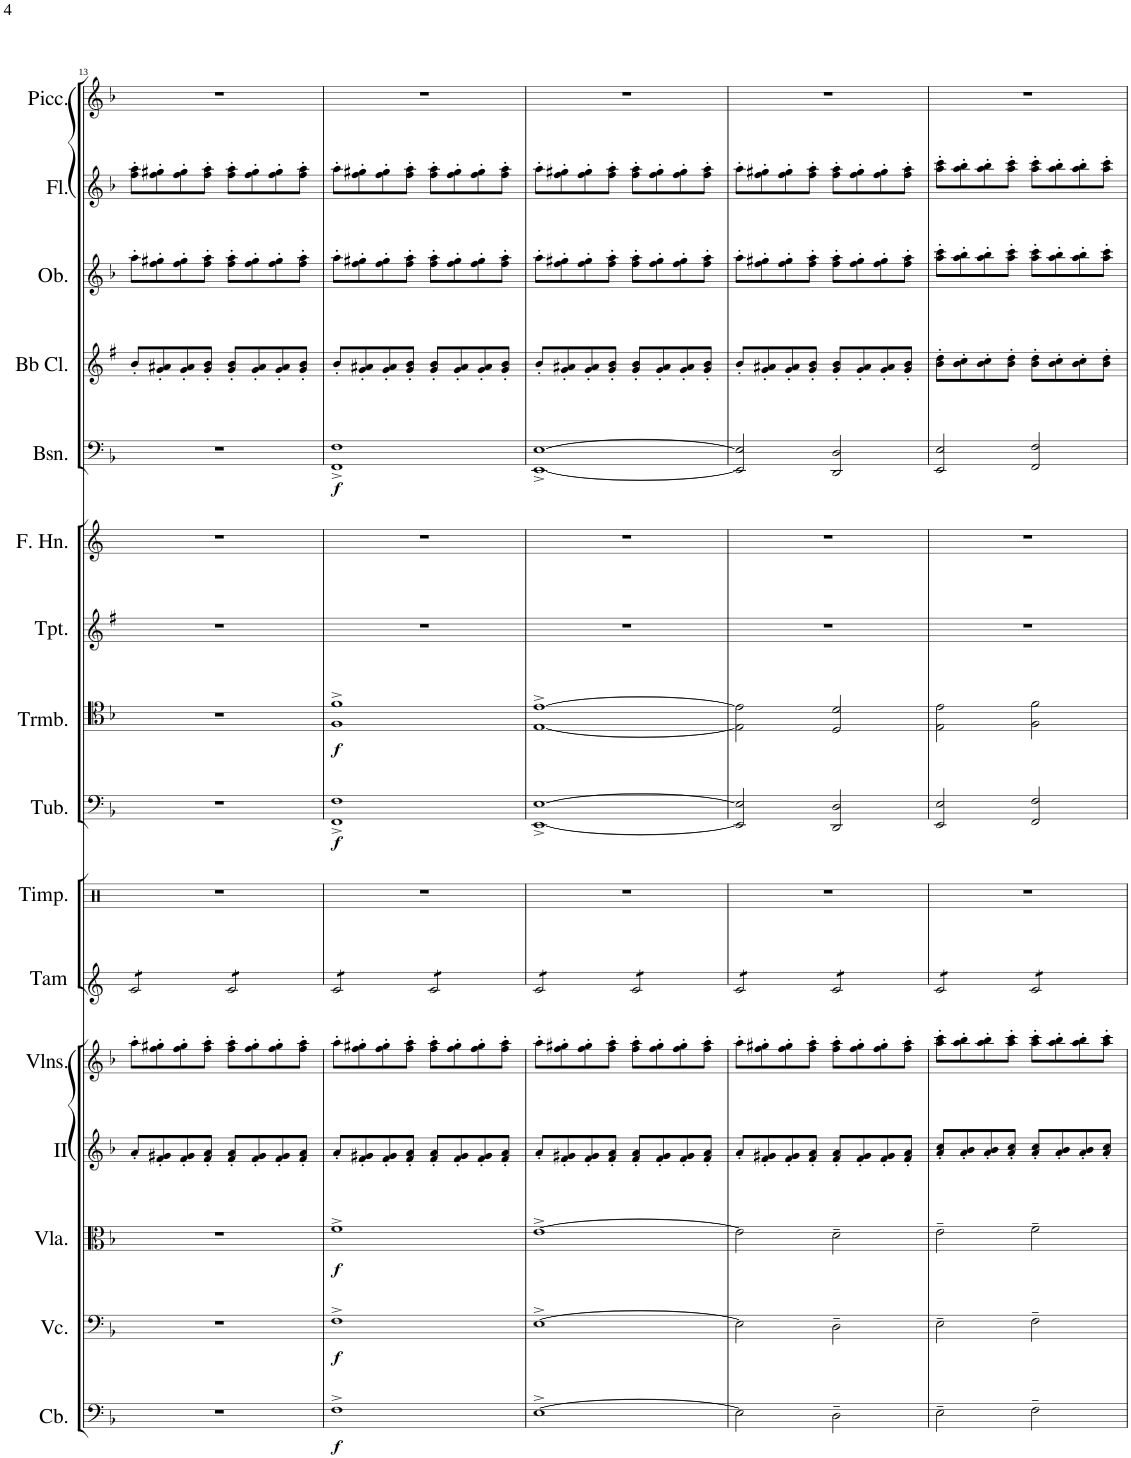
**kern	**dynam	**kern	**dynam	**kern	**dynam	**kern	**kern	**kern	**kern	**kern	**dynam	**kern	**dynam	**kern	**kern	**kern	**dynam	**kern	**kern	**kern	**kern
*part16	*part16	*part15	*part15	*part14	*part14	*part13	*part12	*part11	*part10	*part9	*part9	*part8	*part8	*part7	*part6	*part5	*part5	*part4	*part3	*part2	*part1
*staff16	*staff16	*staff15	*staff15	*staff14	*staff14	*staff13	*staff12	*staff11	*staff10	*staff9	*staff9	*staff8	*staff8	*staff7	*staff6	*staff5	*staff5	*staff4	*staff3	*staff2	*staff1
*I"Contrabass	*	*I"Violoncelli	*	*I"Violas	*	*I"II	*I"Violins 1	*I"Tamtam	*I"Timpani	*I"C Tuba	*	*I"Trombones 1,2	*	*I"Bb Trumpets 1,2	*I"F. Horns  1-4	*I"Bassoons 1,2	*	*I"Bb Clarinets 1,2	*I"Oboes 1,2	*I"Flutes 1,2	*I"Piccolo
*I'Cb.	*	*I'Vc.	*	*I'Vla.	*	*I'II	*I'Vlns.	*I'Tam	*I'Timp.	*I'Tub.	*	*I'Trmb.	*	*I'Tpt.	*I'F. Hn.	*I'Bsn.	*	*I'Bb Cl.	*I'Ob.	*I'Fl.	*I'Picc.
!!LO:PB:g=z
*clefF4	*	*clefF4	*	*clefC3	*	*clefG2	*clefG2	*clefG2	*clefX	*clefF4	*	*clefC4	*	*clefG2	*clefG2	*clefF4	*	*clefG2	*clefG2	*clefG2	*clefG2
*Trd7c12	*	*	*	*	*	*	*	*	*	*	*	*	*	*Trd1c2	*Trd4c7	*	*	*Trd1c2	*	*	*Trd-7c-12
*k[b-]	*	*k[b-]	*	*k[b-]	*	*k[b-]	*k[b-]	*k[b-]	*k[b-]	*k[b-]	*	*k[b-]	*	*k[f#]	*k[]	*k[b-]	*	*k[f#]	*k[b-]	*k[b-]	*k[b-]
*M2/2	*	*M2/2	*	*M2/2	*	*M2/2	*M2/2	*M2/2	*M2/2	*M2/2	*	*M2/2	*	*M2/2	*M2/2	*M2/2	*	*M2/2	*M2/2	*M2/2	*M2/2
=13	=13	=13	=13	=13	=13	=13	=13	=13	=13	=13	=13	=13	=13	=13	=13	=13	=13	=13	=13	=13	=13
*	*	*	*	*	*	*	*	*tremolo	*	*	*	*	*	*	*	*	*	*	*	*	*
1r	.	1r	.	1r	.	8a'/L	8aa'\L	8g/L	1r	1r	.	1r	.	1r	1r	1r	.	8b'/L	8aa'\L	8ff\' 8aa\'L	1r
.	.	.	.	.	.	8f/' 8g#X/'	8ff\' 8gg#X\'	8g/	.	.	.	.	.	.	.	.	.	8g/' 8a#X/'	8ff\' 8gg#X\'	8ff\' 8gg#X\'	.
.	.	.	.	.	.	8f/' 8g#/'	8ff\' 8gg#\'	8g/	.	.	.	.	.	.	.	.	.	8g/' 8a#/'	8ff\' 8gg#\'	8ff\' 8gg#\'	.
.	.	.	.	.	.	8f/' 8a/'J	8ff\' 8aa\'J	8g/J	.	.	.	.	.	.	.	.	.	8g/' 8b/'J	8ff\' 8aa\'J	8ff\' 8aa\'J	.
.	.	.	.	.	.	8f/' 8a/'L	8ff\' 8aa\'L	8g/L	.	.	.	.	.	.	.	.	.	8g/' 8b/'L	8ff\' 8aa\'L	8ff\' 8aa\'L	.
.	.	.	.	.	.	8f/' 8g#/'	8ff\' 8gg#\'	8g/	.	.	.	.	.	.	.	.	.	8g/' 8a#/'	8ff\' 8gg#\'	8ff\' 8gg#\'	.
.	.	.	.	.	.	8f/' 8g#/'	8ff\' 8gg#\'	8g/	.	.	.	.	.	.	.	.	.	8g/' 8a#/'	8ff\' 8gg#\'	8ff\' 8gg#\'	.
.	.	.	.	.	.	8f/' 8a/'J	8ff\' 8aa\'J	8g/J	.	.	.	.	.	.	.	.	.	8g/' 8b/'J	8ff\' 8aa\'J	8ff\' 8aa\'J	.
=14	=14	=14	=14	=14	=14	=14	=14	=14	=14	=14	=14	=14	=14	=14	=14	=14	=14	=14	=14	=14	=14
!	!LO:DY:b	!	!LO:DY:b	!	!LO:DY:b	!	!	!	!	!	!LO:DY:b	!	!LO:DY:b	!	!	!	!LO:DY:b	!	!	!	!
1F^	f	1F^	f	1f^	f	8a'/L	8aa'\L	8g/L	1r	1FF^ 1F^	f	1F^ 1f^	f	1r	1r	1FF^ 1F^	f	8b'/L	8aa'\L	8aa'\L	1r
.	.	.	.	.	.	8f/' 8g#X/'	8ff\' 8gg#X\'	8g/	.	.	.	.	.	.	.	.	.	8g/' 8a#X/'	8ff\' 8gg#X\'	8ff\' 8gg#X\'	.
.	.	.	.	.	.	8f/' 8g#/'	8ff\' 8gg#\'	8g/	.	.	.	.	.	.	.	.	.	8g/' 8a#/'	8ff\' 8gg#\'	8ff\' 8gg#\'	.
.	.	.	.	.	.	8f/' 8a/'J	8ff\' 8aa\'J	8g/J	.	.	.	.	.	.	.	.	.	8g/' 8b/'J	8ff\' 8aa\'J	8ff\' 8aa\'J	.
.	.	.	.	.	.	8f/' 8a/'L	8ff\' 8aa\'L	8g/L	.	.	.	.	.	.	.	.	.	8g/' 8b/'L	8ff\' 8aa\'L	8ff\' 8aa\'L	.
.	.	.	.	.	.	8f/' 8g#/'	8ff\' 8gg#\'	8g/	.	.	.	.	.	.	.	.	.	8g/' 8a#/'	8ff\' 8gg#\'	8ff\' 8gg#\'	.
.	.	.	.	.	.	8f/' 8g#/'	8ff\' 8gg#\'	8g/	.	.	.	.	.	.	.	.	.	8g/' 8a#/'	8ff\' 8gg#\'	8ff\' 8gg#\'	.
.	.	.	.	.	.	8f/' 8a/'J	8ff\' 8aa\'J	8g/J	.	.	.	.	.	.	.	.	.	8g/' 8b/'J	8ff\' 8aa\'J	8ff\' 8aa\'J	.
=15	=15	=15	=15	=15	=15	=15	=15	=15	=15	=15	=15	=15	=15	=15	=15	=15	=15	=15	=15	=15	=15
[1E^	.	[1E^	.	[1e^	.	8a'/L	8aa'\L	8g/L	1r	[1EE^ [1E^	.	[1E^ [1e^	.	1r	1r	[1EE^ [1E^	.	8b'/L	8aa'\L	8aa'\L	1r
.	.	.	.	.	.	8f/' 8g#X/'	8ff\' 8gg#X\'	8g/	.	.	.	.	.	.	.	.	.	8g/' 8a#X/'	8ff\' 8gg#X\'	8ff\' 8gg#X\'	.
.	.	.	.	.	.	8f/' 8g#/'	8ff\' 8gg#\'	8g/	.	.	.	.	.	.	.	.	.	8g/' 8a#/'	8ff\' 8gg#\'	8ff\' 8gg#\'	.
.	.	.	.	.	.	8f/' 8a/'J	8ff\' 8aa\'J	8g/J	.	.	.	.	.	.	.	.	.	8g/' 8b/'J	8ff\' 8aa\'J	8ff\' 8aa\'J	.
.	.	.	.	.	.	8f/' 8a/'L	8ff\' 8aa\'L	8g/L	.	.	.	.	.	.	.	.	.	8g/' 8b/'L	8ff\' 8aa\'L	8ff\' 8aa\'L	.
.	.	.	.	.	.	8f/' 8g#/'	8ff\' 8gg#\'	8g/	.	.	.	.	.	.	.	.	.	8g/' 8a#/'	8ff\' 8gg#\'	8ff\' 8gg#\'	.
.	.	.	.	.	.	8f/' 8g#/'	8ff\' 8gg#\'	8g/	.	.	.	.	.	.	.	.	.	8g/' 8a#/'	8ff\' 8gg#\'	8ff\' 8gg#\'	.
.	.	.	.	.	.	8f/' 8a/'J	8ff\' 8aa\'J	8g/J	.	.	.	.	.	.	.	.	.	8g/' 8b/'J	8ff\' 8aa\'J	8ff\' 8aa\'J	.
=16	=16	=16	=16	=16	=16	=16	=16	=16	=16	=16	=16	=16	=16	=16	=16	=16	=16	=16	=16	=16	=16
2E\]	.	2E\]	.	2e\]	.	8a'/L	8aa'\L	8g/L	1r	2EE/] 2E/]	.	2E\] 2e\]	.	1r	1r	2EE/] 2E/]	.	8b'/L	8aa'\L	8aa'\L	1r
.	.	.	.	.	.	8f/' 8g#X/'	8ff\' 8gg#X\'	8g/	.	.	.	.	.	.	.	.	.	8g/' 8a#X/'	8ff\' 8gg#X\'	8ff\' 8gg#X\'	.
.	.	.	.	.	.	8f/' 8g#/'	8ff\' 8gg#\'	8g/	.	.	.	.	.	.	.	.	.	8g/' 8a#/'	8ff\' 8gg#\'	8ff\' 8gg#\'	.
.	.	.	.	.	.	8f/' 8a/'J	8ff\' 8aa\'J	8g/J	.	.	.	.	.	.	.	.	.	8g/' 8b/'J	8ff\' 8aa\'J	8ff\' 8aa\'J	.
2D~\	.	2D~\	.	2d~\	.	8f/' 8a/'L	8ff\' 8aa\'L	8g/L	.	2DD/ 2D/	.	2D/ 2d/	.	.	.	2DD/ 2D/	.	8g/' 8b/'L	8ff\' 8aa\'L	8ff\' 8aa\'L	.
.	.	.	.	.	.	8f/' 8g#/'	8ff\' 8gg#\'	8g/	.	.	.	.	.	.	.	.	.	8g/' 8a#/'	8ff\' 8gg#\'	8ff\' 8gg#\'	.
.	.	.	.	.	.	8f/' 8g#/'	8ff\' 8gg#\'	8g/	.	.	.	.	.	.	.	.	.	8g/' 8a#/'	8ff\' 8gg#\'	8ff\' 8gg#\'	.
.	.	.	.	.	.	8f/' 8a/'J	8ff\' 8aa\'J	8g/J	.	.	.	.	.	.	.	.	.	8g/' 8b/'J	8ff\' 8aa\'J	8ff\' 8aa\'J	.
=17	=17	=17	=17	=17	=17	=17	=17	=17	=17	=17	=17	=17	=17	=17	=17	=17	=17	=17	=17	=17	=17
2E~\	.	2E~\	.	2e~\	.	8a/' 8cc/'L	8aa\' 8ccc\'L	8g/L	1r	2EE/ 2E/	.	2E\ 2e\	.	1r	1r	2EE/ 2E/	.	8b\' 8dd\'L	8aa\' 8ccc\'L	8aa\' 8ccc\'L	1r
.	.	.	.	.	.	8a/' 8b-/'	8aa\' 8bb-\'	8g/	.	.	.	.	.	.	.	.	.	8b\' 8cc\'	8aa\' 8bb-\'	8aa\' 8bb-\'	.
.	.	.	.	.	.	8a/' 8b-/'	8aa\' 8bb-\'	8g/	.	.	.	.	.	.	.	.	.	8b\' 8cc\'	8aa\' 8bb-\'	8aa\' 8bb-\'	.
.	.	.	.	.	.	8a/' 8cc/'J	8aa\' 8ccc\'J	8g/J	.	.	.	.	.	.	.	.	.	8b\' 8dd\'J	8aa\' 8ccc\'J	8aa\' 8ccc\'J	.
2F~\	.	2F~\	.	2f~\	.	8a/' 8cc/'L	8aa\' 8ccc\'L	8g/L	.	2FF/ 2F/	.	2F\ 2f\	.	.	.	2FF/ 2F/	.	8b\' 8dd\'L	8aa\' 8ccc\'L	8aa\' 8ccc\'L	.
.	.	.	.	.	.	8a/' 8b-/'	8aa\' 8bb-\'	8g/	.	.	.	.	.	.	.	.	.	8b\' 8cc\'	8aa\' 8bb-\'	8aa\' 8bb-\'	.
.	.	.	.	.	.	8a/' 8b-/'	8aa\' 8bb-\'	8g/	.	.	.	.	.	.	.	.	.	8b\' 8cc\'	8aa\' 8bb-\'	8aa\' 8bb-\'	.
.	.	.	.	.	.	8a/' 8cc/'J	8aa\' 8ccc\'J	8g/J	.	.	.	.	.	.	.	.	.	8b\' 8dd\'J	8aa\' 8ccc\'J	8aa\' 8ccc\'J	.
*	*	*	*	*	*	*	*	*Xtremolo	*	*	*	*	*	*	*	*	*	*	*	*	*
=	=	=	=	=	=	=	=	=	=	=	=	=	=	=	=	=	=	=	=	=	=
*-	*-	*-	*-	*-	*-	*-	*-	*-	*-	*-	*-	*-	*-	*-	*-	*-	*-	*-	*-	*-	*-
